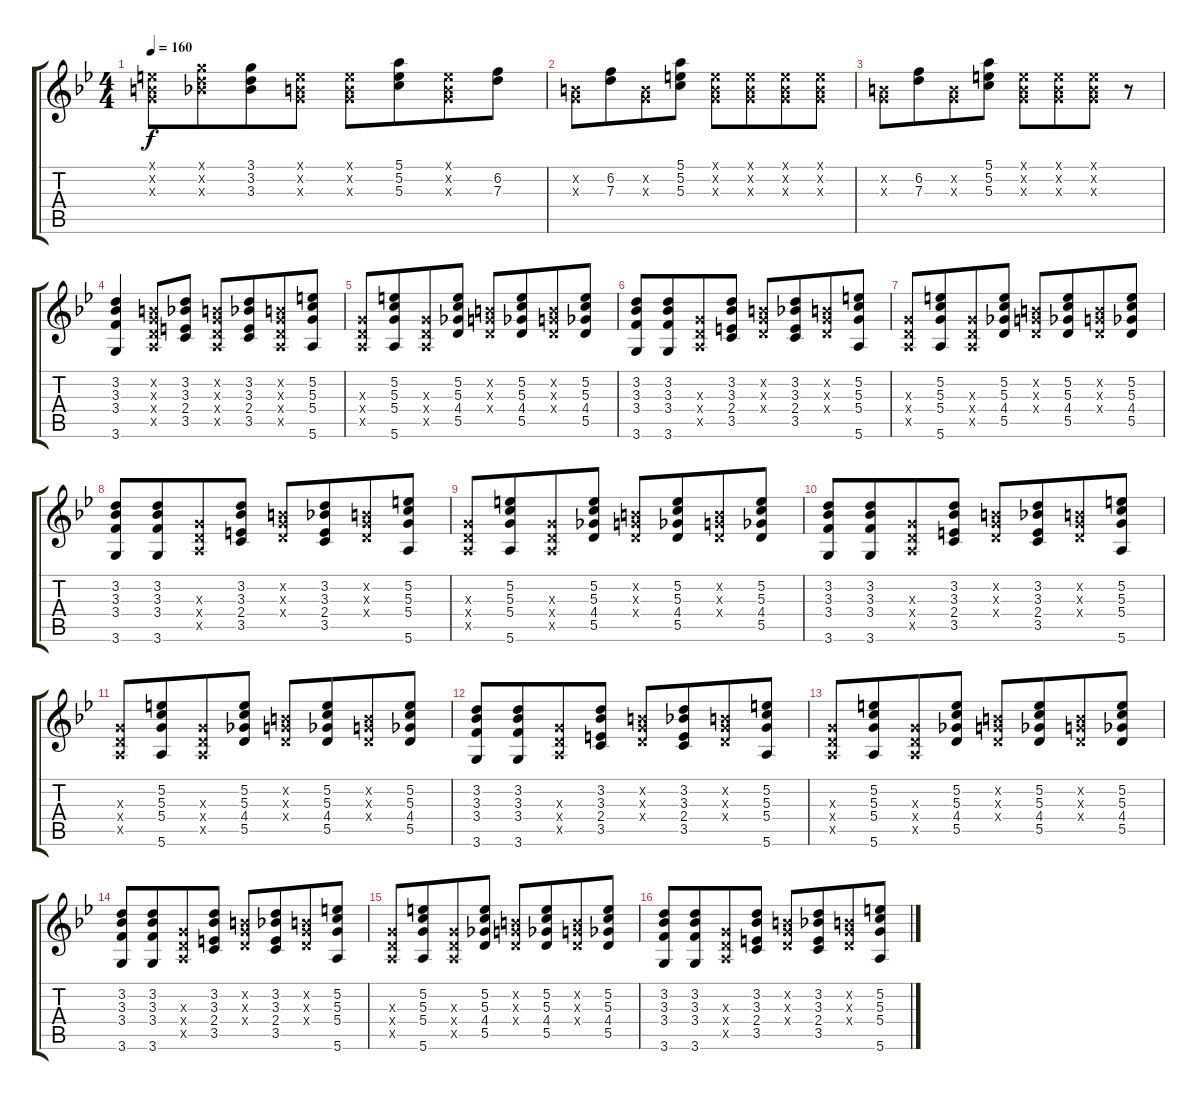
\track "" {instrument acousticguitarsteel}
\staff {score tabs}
\tuning (E4 B3 G3 D3 A2 E2) {hide}
\ts (4 4)
\tempo 160
\clef g2
\ks gminor
(0.1{x} 0.2{x} 0.3{x}).8{dy f beam merge} (3.1{x} 3.2{x} 3.3{x}).8{beam merge} (3.1 3.2 3.3).8{beam merge} (0.1{x} 0.2{x} 0.3{x}).8 (0.1{x} 0.2{x} 0.3{x}).8 (5.1 5.2 5.3).8{beam merge} (0.1{x} 0.2{x} 0.3{x}).8 (6.2 7.3).8 |
(0.2{x} 0.3{x}).8 (6.2 7.3).8{beam merge} (0.2{x} 0.3{x}).8 (5.1 5.2 5.3).8 (0.1{x} 0.2{x} 0.3{x}).8 (0.1{x} 0.2{x} 0.3{x}).8{beam merge} (0.1{x} 0.2{x} 0.3{x}).8 (0.1{x} 0.2{x} 0.3{x}).8 |
(0.2{x} 0.3{x}).8 (6.2 7.3).8{beam merge} (0.2{x} 0.3{x}).8 (5.1 5.2 5.3).8 (0.1{x} 0.2{x} 0.3{x}).8 (0.1{x} 0.2{x} 0.3{x}).8{beam merge} (0.1{x} 0.2{x} 0.3{x}).8 r.8 |
(3.2 3.3 3.4 3.6).4 (0.2{x} 0.3{x} 0.4{x} 0.5{x}).8 (3.2 3.3 2.4 3.5).8 (0.2{x} 0.3{x} 0.4{x} 0.5{x}).8 (3.2 3.3 2.4 3.5).8{beam merge} (0.2{x} 0.3{x} 0.4{x} 0.5{x}).8 (5.2 5.3 5.4 5.6).8 |
(0.3{x} 0.4{x} 0.5{x}).8 (5.2 5.3 5.4 5.6).8{beam merge} (0.3{x} 0.4{x} 0.5{x}).8 (5.2 5.3 4.4 5.5).8 (0.2{x} 0.3{x} 0.4{x}).8 (5.2 5.3 4.4 5.5).8{beam merge} (0.2{x} 0.3{x} 0.4{x}).8 (5.2 5.3 4.4 5.5).8 |
(3.2 3.3 3.4 3.6).8 (3.2 3.3 3.4 3.6).8{beam merge} (0.3{x} 0.4{x} 0.5{x}).8 (3.2 3.3 2.4 3.5).8 (0.2{x} 0.3{x} 0.4{x}).8 (3.2 3.3 2.4 3.5).8{beam merge} (0.2{x} 0.3{x} 0.4{x}).8 (5.2 5.3 5.4 5.6).8 |
(0.3{x} 0.4{x} 0.5{x}).8 (5.2 5.3 5.4 5.6).8{beam merge} (0.3{x} 0.4{x} 0.5{x}).8 (5.2 5.3 4.4 5.5).8 (0.2{x} 0.3{x} 0.4{x}).8 (5.2 5.3 4.4 5.5).8{beam merge} (0.2{x} 0.3{x} 0.4{x}).8 (5.2 5.3 4.4 5.5).8 |
(3.2 3.3 3.4 3.6).8 (3.2 3.3 3.4 3.6).8{beam merge} (0.3{x} 0.4{x} 0.5{x}).8 (3.2 3.3 2.4 3.5).8 (0.2{x} 0.3{x} 0.4{x}).8 (3.2 3.3 2.4 3.5).8{beam merge} (0.2{x} 0.3{x} 0.4{x}).8 (5.2 5.3 5.4 5.6).8 |
(0.3{x} 0.4{x} 0.5{x}).8 (5.2 5.3 5.4 5.6).8{beam merge} (0.3{x} 0.4{x} 0.5{x}).8 (5.2 5.3 4.4 5.5).8 (0.2{x} 0.3{x} 0.4{x}).8 (5.2 5.3 4.4 5.5).8{beam merge} (0.2{x} 0.3{x} 0.4{x}).8 (5.2 5.3 4.4 5.5).8 |
(3.2 3.3 3.4 3.6).8 (3.2 3.3 3.4 3.6).8{beam merge} (0.3{x} 0.4{x} 0.5{x}).8 (3.2 3.3 2.4 3.5).8 (0.2{x} 0.3{x} 0.4{x}).8 (3.2 3.3 2.4 3.5).8{beam merge} (0.2{x} 0.3{x} 0.4{x}).8 (5.2 5.3 5.4 5.6).8 |
(0.3{x} 0.4{x} 0.5{x}).8 (5.2 5.3 5.4 5.6).8{beam merge} (0.3{x} 0.4{x} 0.5{x}).8 (5.2 5.3 4.4 5.5).8 (0.2{x} 0.3{x} 0.4{x}).8 (5.2 5.3 4.4 5.5).8{beam merge} (0.2{x} 0.3{x} 0.4{x}).8 (5.2 5.3 4.4 5.5).8 |
(3.2 3.3 3.4 3.6).8 (3.2 3.3 3.4 3.6).8{beam merge} (0.3{x} 0.4{x} 0.5{x}).8 (3.2 3.3 2.4 3.5).8 (0.2{x} 0.3{x} 0.4{x}).8 (3.2 3.3 2.4 3.5).8{beam merge} (0.2{x} 0.3{x} 0.4{x}).8 (5.2 5.3 5.4 5.6).8 |
(0.3{x} 0.4{x} 0.5{x}).8 (5.2 5.3 5.4 5.6).8{beam merge} (0.3{x} 0.4{x} 0.5{x}).8 (5.2 5.3 4.4 5.5).8 (0.2{x} 0.3{x} 0.4{x}).8 (5.2 5.3 4.4 5.5).8{beam merge} (0.2{x} 0.3{x} 0.4{x}).8 (5.2 5.3 4.4 5.5).8 |
(3.2 3.3 3.4 3.6).8 (3.2 3.3 3.4 3.6).8{beam merge} (0.3{x} 0.4{x} 0.5{x}).8 (3.2 3.3 2.4 3.5).8 (0.2{x} 0.3{x} 0.4{x}).8 (3.2 3.3 2.4 3.5).8{beam merge} (0.2{x} 0.3{x} 0.4{x}).8 (5.2 5.3 5.4 5.6).8 |
(0.3{x} 0.4{x} 0.5{x}).8 (5.2 5.3 5.4 5.6).8{beam merge} (0.3{x} 0.4{x} 0.5{x}).8 (5.2 5.3 4.4 5.5).8 (0.2{x} 0.3{x} 0.4{x}).8 (5.2 5.3 4.4 5.5).8{beam merge} (0.2{x} 0.3{x} 0.4{x}).8 (5.2 5.3 4.4 5.5).8 |
(3.2 3.3 3.4 3.6).8 (3.2 3.3 3.4 3.6).8{beam merge} (0.3{x} 0.4{x} 0.5{x}).8 (3.2 3.3 2.4 3.5).8 (0.2{x} 0.3{x} 0.4{x}).8 (3.2 3.3 2.4 3.5).8{beam merge} (0.2{x} 0.3{x} 0.4{x}).8 (5.2 5.3 5.4 5.6).8
